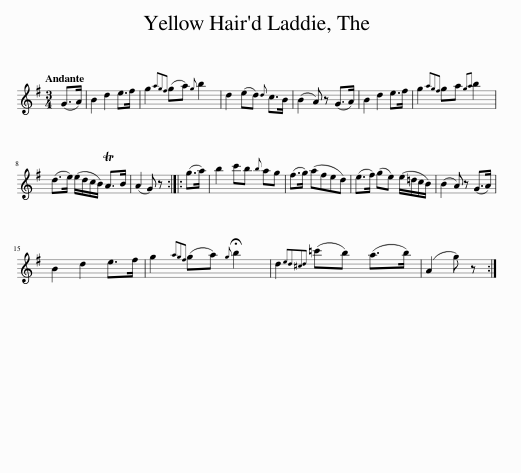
X:1
L:1/8
Q:1/4=88
M:3/4
I:linebreak $
K:G
V:1 treble
V:1
 (G>A) | B2 d2 e>f | g2{agf} (ga){g} b2 | d2 (ed){d} c>B | (B2 A) z (G>A) | %5
 B2 d2 e>f | g2{agf} ga{ga} b2 |$ (d>e) (e/d/c/B/) TA>B | (A2 G) z :: (g>a) | %10
 b2 c'b{b} ag | (f>g) (afed) | (e>f) (ge) (e/=d/c/B/) | (B2 A) z (G>A) |$ B2 d2 e>f | %15
 g2{agf} (ga){!fermata!g} !fermata!b2 | d2{ed^cd} (=c'b) (a>b) | (A2 g) z :| %18
